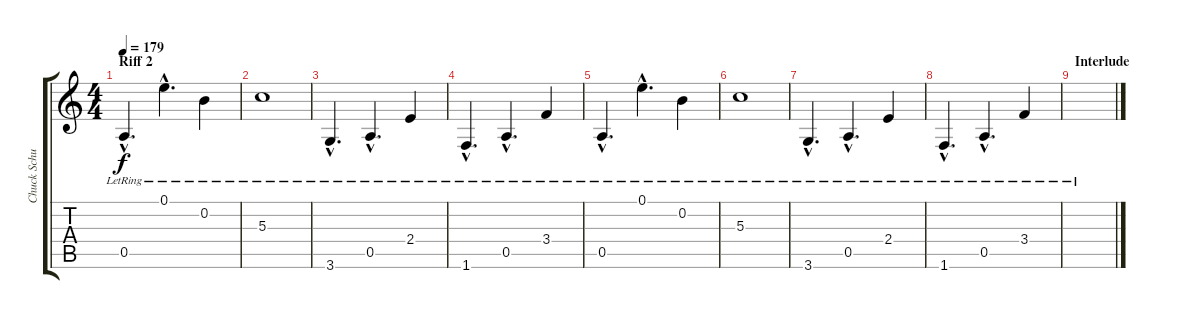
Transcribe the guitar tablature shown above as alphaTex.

\track ("Chuck Schuldiner" "Chuck Schu") {instrument acousticguitarsteel}
\staff {score tabs}
\tuning (E4 B3 G3 D3 A2 E2) {hide}
\ts (4 4)
\section ("" "Riff 2")
\tempo 179
\clef g2
\ks c
0.5{hac lr}.4{d dy f} 0.1{hac lr}.4{d} 0.2{lr}.4 |
5.3{lr}.1 |
3.6{hac lr}.4{d} 0.5{hac lr}.4{d} 2.4{lr}.4 |
1.6{hac lr}.4{d} 0.5{hac lr}.4{d} 3.4{lr}.4 |
0.5{hac lr}.4{d} 0.1{hac lr}.4{d} 0.2{lr}.4 |
5.3{lr}.1 |
3.6{hac lr}.4{d} 0.5{hac lr}.4{d} 2.4{lr}.4 |
1.6{hac lr}.4{d} 0.5{hac lr}.4{d} 3.4{lr}.4 |
\section ("" "Interlude")
